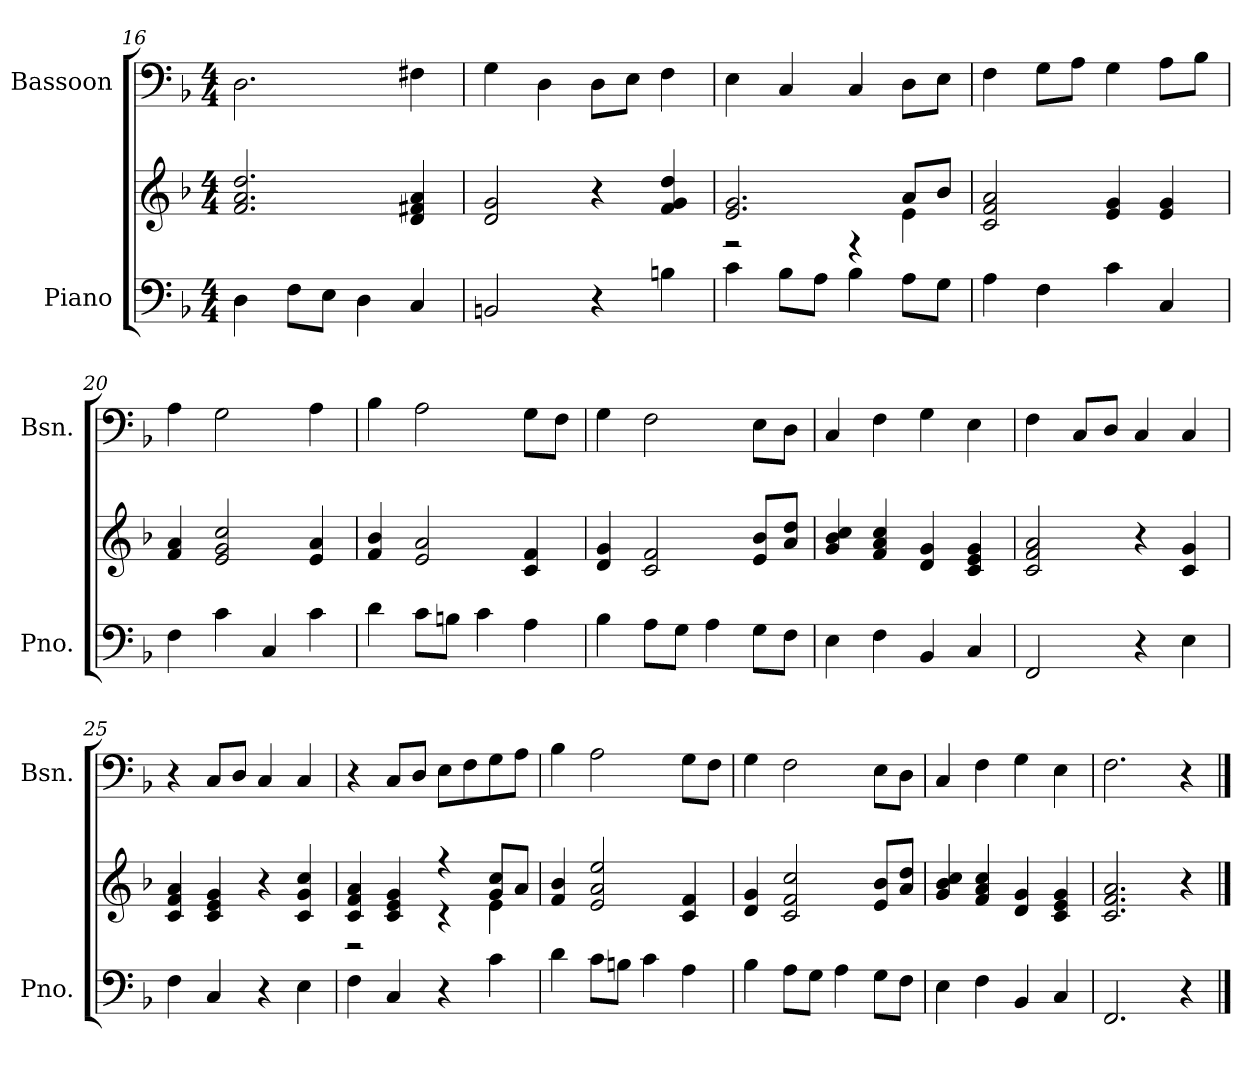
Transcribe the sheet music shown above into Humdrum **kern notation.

**kern	**kern	**kern
*part2	*part2	*part1
*staff3	*staff2	*staff1
*I"Piano	*	*I"Bassoon
*I'Pno.	*	*I'Bsn.
*clefF4	*clefG2	*clefF4
*k[b-]	*k[b-]	*k[b-]
*F:	*F:	*F:
*M4/4	*M4/4	*M4/4
=16	=16	=16
4D\	2.f/ 2.a/ 2.dd/	2.D\
8F\L	.	.
8E\J	.	.
4D\	.	.
4C/	4d/ 4f#X/ 4a/	4F#X\
=17	=17	=17
2BBn/	2d/ 2g/	4G\
.	.	4D\
4r	4r	8D\L
.	.	8E\J
4Bn\	4f/ 4g/ 4dd/	4F\
!!LO:LB:g=z
=18	=18	=18
*	*^	*
4c\	2.e/ 2.g/	2r	4E\
8B-\L	.	.	4C/
8A\J	.	.	.
4B-\	.	4r	4C/
8A\L	8a/L	4e\	8D\L
8G\J	8b-/J	.	8E\J
*	*v	*v	*
=19	=19	=19
4A\	2c/ 2f/ 2a/	4F\
4F\	.	8G\L
.	.	8A\J
4c\	4e/ 4g/	4G\
4C/	4e/ 4g/	8A\L
.	.	8B-\J
=20	=20	=20
4F\	4f/ 4a/	4A\
4c\	2e/ 2g/ 2cc/	2G\
4C/	.	.
4c\	4e/ 4a/	4A\
=21	=21	=21
4d\	4f/ 4b-/	4B-\
8c\L	2e/ 2a/	2A\
8Bn\J	.	.
4c\	.	.
4A\	4c/ 4f/	8G\L
.	.	8F\J
=22	=22	=22
4B-\	4d/ 4g/	4G\
8A\L	2c/ 2f/	2F\
8G\J	.	.
4A\	.	.
8G\L	8e/ 8b-/L	8E\L
8F\J	8a/ 8dd/J	8D\J
=23	=23	=23
4E\	4g/ 4b-/ 4cc/	4C/
4F\	4f/ 4a/ 4cc/	4F\
4BB-/	4d/ 4g/	4G\
4C/	4c/ 4e/ 4g/	4E\
=24	=24	=24
2FF/	2c/ 2f/ 2a/	4F\
.	.	8C/L
.	.	8D/J
4r	4r	4C/
4E\	4c/ 4g/	4C/
=25	=25	=25
4F\	4c/ 4f/ 4a/	4r
4C/	4c/ 4e/ 4g/	8C/L
.	.	8D/J
4r	4r	4C/
4E\	4c/ 4g/ 4cc/	4C/
=26	=26	=26
*	*^	*
4F\	4c/ 4f/ 4a/	2r	4r
4C/	4c/ 4e/ 4g/	.	8C/L
.	.	.	8D/J
4r	4r	4r	8E\L
.	.	.	8F\
4c\	8g/ 8cc/L	4e\	8G\
.	8a/J	.	8A\J
*	*v	*v	*
!!LO:LB:g=z
=27	=27	=27
4d\	4f/ 4b-/	4B-\
8c\L	2e/ 2a/ 2ee/	2A\
8Bn\J	.	.
4c\	.	.
4A\	4c/ 4f/	8G\L
.	.	8F\J
=28	=28	=28
4B-\	4d/ 4g/	4G\
8A\L	2c/ 2f/ 2cc/	2F\
8G\J	.	.
4A\	.	.
8G\L	8e/ 8b-/L	8E\L
8F\J	8a/ 8dd/J	8D\J
=29	=29	=29
4E\	4g/ 4b-/ 4cc/	4C/
4F\	4f/ 4a/ 4cc/	4F\
4BB-/	4d/ 4g/	4G\
4C/	4c/ 4e/ 4g/	4E\
=30	=30	=30
2.FF/	2.c/ 2.f/ 2.a/	2.F\
4r	4r	4r
==	==	==
*-	*-	*-
